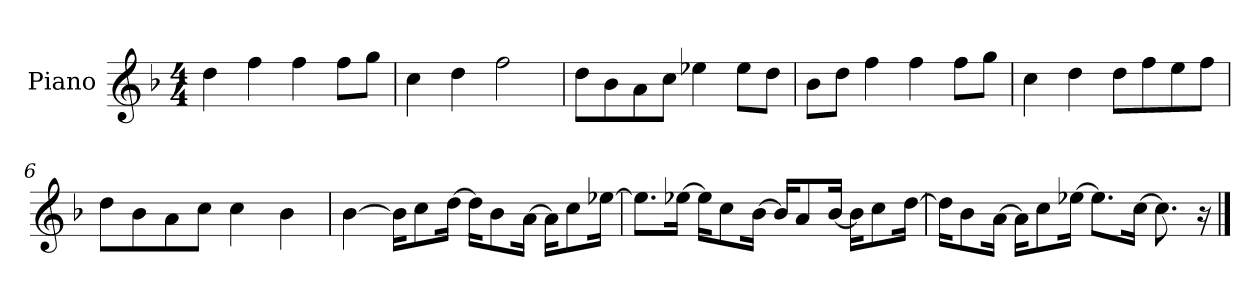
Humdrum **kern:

**kern
*part1
*staff1
*I"Piano
*I'P-no
*clefG2
*k[b-]
*M4/4
*MM90
=1
4dd\
4ff\
4ff\
8ff\L
8gg\J
=2
4cc\
4dd\
2ff\
=3
8dd\L
8b-\
8a\
8cc\J
4ee-X\
8ee-\L
8dd\J
=4
8b-\L
8dd\J
4ff\
4ff\
8ff\L
8gg\J
=5
4cc\
4dd\
8dd\L
8ff\
8ee\
8ff\J
=6
8dd\L
8b-\
8a\
8cc\J
4cc\
4b-\
!!LO:LB:g=z
=7
[4b-\
16b-\KL]
8cc\
[16dd\Jk
16dd\KL]
8b-\
[16a\Jk
16a\KL]
8cc\
[16ee-X\Jk
=8
8.ee-\L]
[16ee-X\Jk
16ee-\KL]
8cc\
[16b-\Jk
16b-/KL]
8a/
[16b-/Jk
16b-\KL]
8cc\
[16dd\Jk
=9
16dd\KL]
8b-\
[16a\Jk
16a\KL]
8cc\
[16ee-X\Jk
8.ee-\L]
[16cc\Jk
8.cc\]
16r
==
*-
